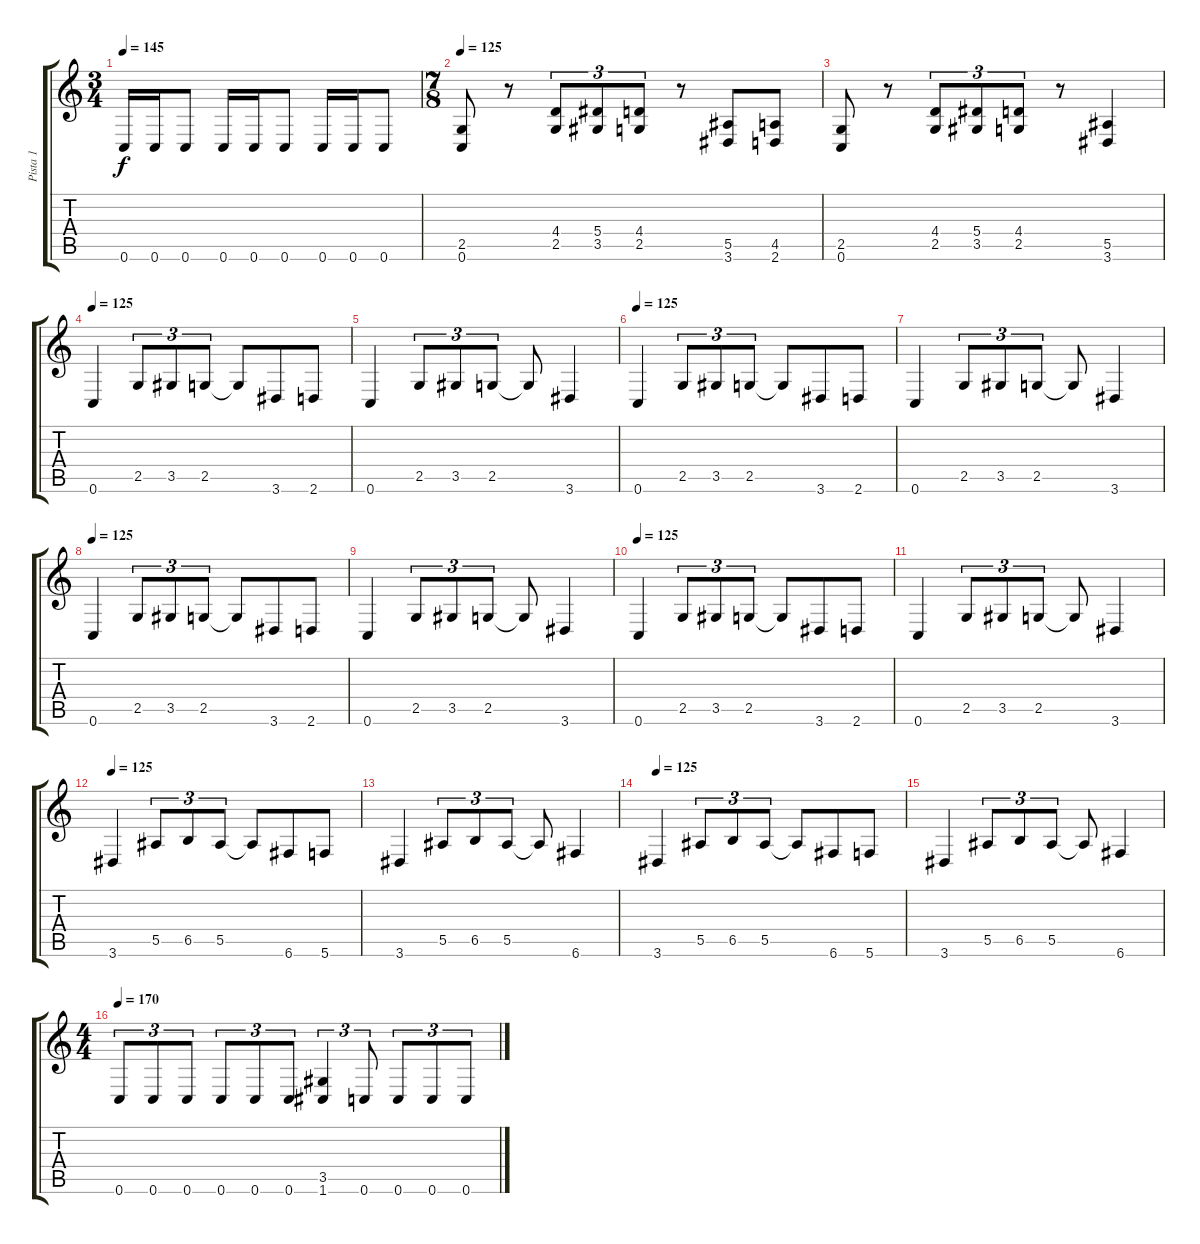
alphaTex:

\track ("Pista 1" "Pista 1") {instrument distortionguitar}
\staff {score tabs}
\tuning (C4 G3 Eb3 Bb2 F2 C2) {hide}
\ts (3 4)
\tempo 145
\clef g2
\ks c
0.6.16{dy f} 0.6.16 0.6.8 0.6.16 0.6.16 0.6.8 0.6.16 0.6.16 0.6.8 |
\ts (7 8)
\tempo 125
(2.5 0.6).8 r.8 (4.4 2.5).8{tu (3 2)} (5.4 3.5).8{tu (3 2)} (4.4 2.5).8{tu (3 2)} r.8 (5.5 3.6).8 (4.5 2.6).8 |
(2.5 0.6).8 r.8 (4.4 2.5).8{tu (3 2)} (5.4 3.5).8{tu (3 2)} (4.4 2.5).8{tu (3 2)} r.8 (5.5 3.6).4 |
\tempo 125
0.6.4 2.5.8{tu (3 2)} 3.5.8{tu (3 2)} 2.5.8{tu (3 2)} 2.5{t}.8 3.6.8 2.6.8 |
0.6.4 2.5.8{tu (3 2)} 3.5.8{tu (3 2)} 2.5.8{tu (3 2)} 2.5{t}.8 3.6.4 |
\tempo 125
0.6.4 2.5.8{tu (3 2)} 3.5.8{tu (3 2)} 2.5.8{tu (3 2)} 2.5{t}.8 3.6.8 2.6.8 |
0.6.4 2.5.8{tu (3 2)} 3.5.8{tu (3 2)} 2.5.8{tu (3 2)} 2.5{t}.8 3.6.4 |
\tempo 125
0.6.4 2.5.8{tu (3 2)} 3.5.8{tu (3 2)} 2.5.8{tu (3 2)} 2.5{t}.8 3.6.8 2.6.8 |
0.6.4 2.5.8{tu (3 2)} 3.5.8{tu (3 2)} 2.5.8{tu (3 2)} 2.5{t}.8 3.6.4 |
\tempo 125
0.6.4 2.5.8{tu (3 2)} 3.5.8{tu (3 2)} 2.5.8{tu (3 2)} 2.5{t}.8 3.6.8 2.6.8 |
0.6.4 2.5.8{tu (3 2)} 3.5.8{tu (3 2)} 2.5.8{tu (3 2)} 2.5{t}.8 3.6.4 |
\tempo 125
3.6.4 5.5.8{tu (3 2)} 6.5.8{tu (3 2)} 5.5.8{tu (3 2)} 5.5{t}.8 6.6.8 5.6.8 |
3.6.4 5.5.8{tu (3 2)} 6.5.8{tu (3 2)} 5.5.8{tu (3 2)} 5.5{t}.8 6.6.4 |
\tempo 125
3.6.4 5.5.8{tu (3 2)} 6.5.8{tu (3 2)} 5.5.8{tu (3 2)} 5.5{t}.8 6.6.8 5.6.8 |
3.6.4 5.5.8{tu (3 2)} 6.5.8{tu (3 2)} 5.5.8{tu (3 2)} 5.5{t}.8 6.6.4 |
\ts (4 4)
\tempo 170
0.6.8{tu (3 2)} 0.6.8{tu (3 2)} 0.6.8{tu (3 2)} 0.6.8{tu (3 2)} 0.6.8{tu (3 2)} 0.6.8{tu (3 2)} (3.5 1.6).4{tu (3 2)} 0.6.8{tu (3 2)} 0.6.8{tu (3 2)} 0.6.8{tu (3 2)} 0.6.8{tu (3 2)}
